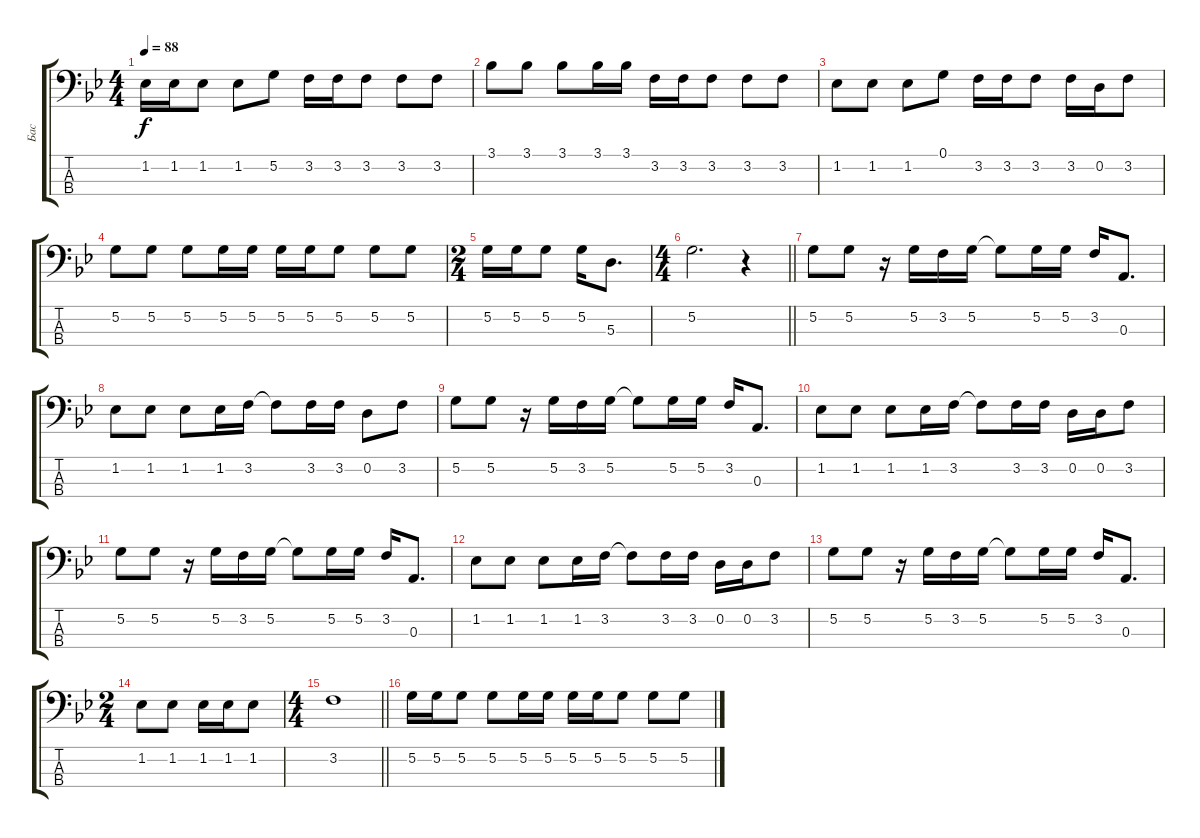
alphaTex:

\track ("Бас" "Бас") {instrument electricbasspick}
\staff {score tabs}
\tuning (G2 D2 A1 E1) {hide}
\ts (4 4)
\tempo 88
\clef f4
\ks bb
1.2.16{dy f} 1.2.16 1.2.8 1.2.8 5.2.8 3.2.16 3.2.16 3.2.8 3.2.8 3.2.8 |
3.1.8 3.1.8 3.1.8 3.1.16 3.1.16 3.2.16 3.2.16 3.2.8 3.2.8 3.2.8 |
1.2.8 1.2.8 1.2.8 0.1.8 3.2.16 3.2.16 3.2.8 3.2.16 0.2.16 3.2.8 |
5.2.8 5.2.8 5.2.8 5.2.16 5.2.16 5.2.16 5.2.16 5.2.8 5.2.8 5.2.8 |
\ts (2 4)
5.2.16 5.2.16 5.2.8 5.2.16 5.3.8{d} |
\ts (4 4)
\barLineRight lightlight
5.2.2{d} r.4 |
5.2.8 5.2.8 r.16 5.2.16 3.2.16 5.2.16 5.2{t}.8 5.2.16 5.2.16 3.2.16 0.3.8{d} |
1.2.8 1.2.8 1.2.8 1.2.16 3.2.16 3.2{t}.8 3.2.16 3.2.16 0.2.8 3.2.8 |
5.2.8 5.2.8 r.16 5.2.16 3.2.16 5.2.16 5.2{t}.8 5.2.16 5.2.16 3.2.16 0.3.8{d} |
1.2.8 1.2.8 1.2.8 1.2.16 3.2.16 3.2{t}.8 3.2.16 3.2.16 0.2.16 0.2.16 3.2.8 |
5.2.8 5.2.8 r.16 5.2.16 3.2.16 5.2.16 5.2{t}.8 5.2.16 5.2.16 3.2.16 0.3.8{d} |
1.2.8 1.2.8 1.2.8 1.2.16 3.2.16 3.2{t}.8 3.2.16 3.2.16 0.2.16 0.2.16 3.2.8 |
5.2.8 5.2.8 r.16 5.2.16 3.2.16 5.2.16 5.2{t}.8 5.2.16 5.2.16 3.2.16 0.3.8{d} |
\ts (2 4)
1.2.8 1.2.8 1.2.16 1.2.16 1.2.8 |
\ts (4 4)
\barLineRight lightlight
3.2.1 |
5.2.16 5.2.16 5.2.8 5.2.8 5.2.16 5.2.16 5.2.16 5.2.16 5.2.8 5.2.8 5.2.8
